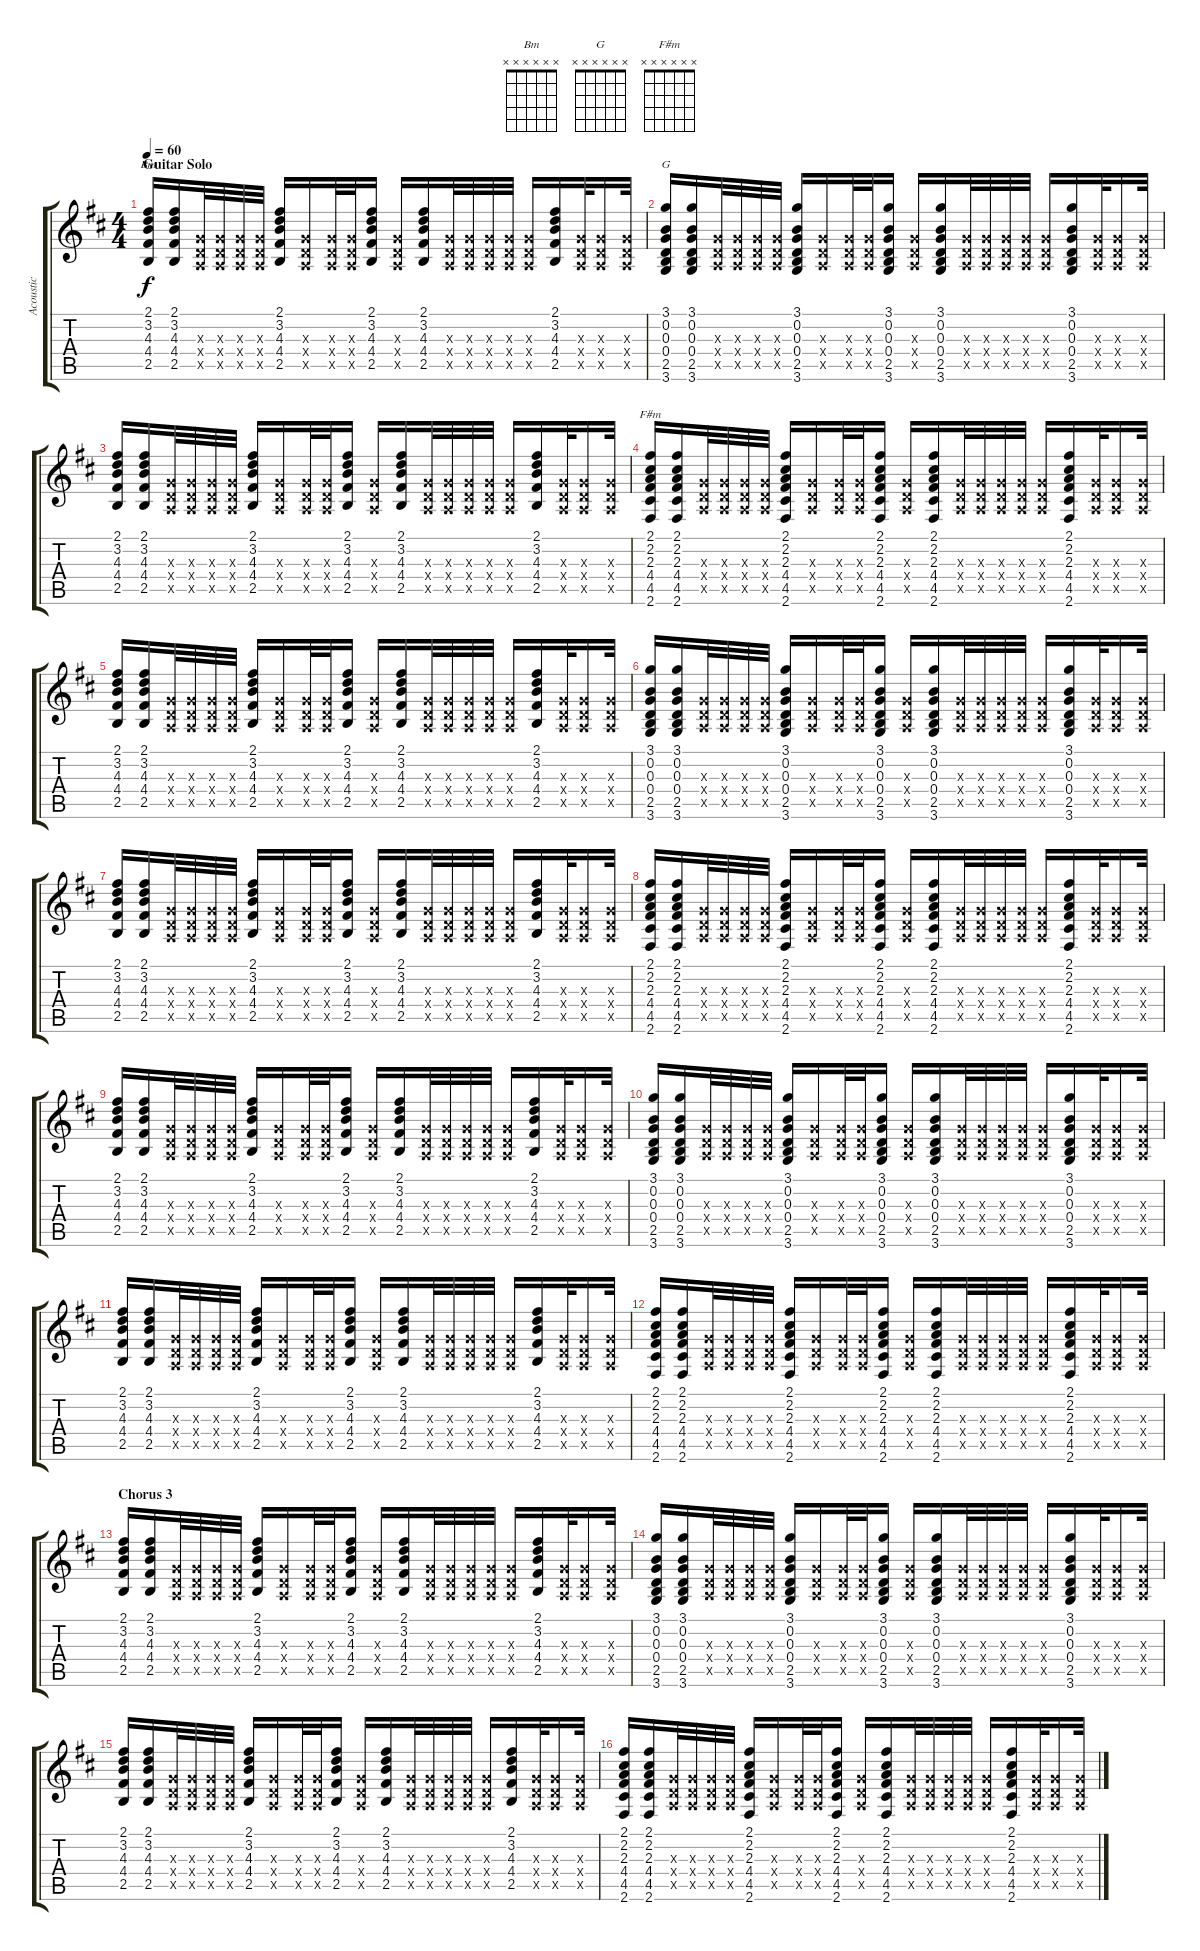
\track ("Acoustic" "Acoustic") {instrument acousticguitarsteel}
\staff {score tabs}
\tuning (E4 B3 G3 D3 A2 E2) {hide}
\chord ("Bm" x x x x x x)
\chord ("G" x x x x x x)
\chord ("F#m" x x x x x x)
\ts (4 4)
\section ("" "Guitar Solo")
\tempo 60
\clef g2
\ks bminor
(2.1 3.2 4.3 4.4 2.5).16{ch "Bm" dy f} (2.1 3.2 4.3 4.4 2.5).16 (0.3{x} 0.4{x} 0.5{x}).32 (0.3{x} 0.4{x} 0.5{x}).32 (0.3{x} 0.4{x} 0.5{x}).32 (0.3{x} 0.4{x} 0.5{x}).32 (2.1 3.2 4.3 4.4 2.5).16 (0.3{x} 0.4{x} 0.5{x}).16 (0.3{x} 0.4{x} 0.5{x}).32 (0.3{x} 0.4{x} 0.5{x}).32 (2.1 3.2 4.3 4.4 2.5).16 (0.3{x} 0.4{x} 0.5{x}).16 (2.1 3.2 4.3 4.4 2.5).16 (0.3{x} 0.4{x} 0.5{x}).32 (0.3{x} 0.4{x} 0.5{x}).32 (0.3{x} 0.4{x} 0.5{x}).32 (0.3{x} 0.4{x} 0.5{x}).32 (0.3{x} 0.4{x} 0.5{x}).16 (2.1 3.2 4.3 4.4 2.5).16 (0.3{x} 0.4{x} 0.5{x}).32 (0.3{x} 0.4{x} 0.5{x}).16 (0.3{x} 0.4{x} 0.5{x}).32 |
(3.1 0.2 0.3 0.4 2.5 3.6).16{ch "G"} (3.1 0.2 0.3 0.4 2.5 3.6).16 (0.3{x} 0.4{x} 0.5{x}).32 (0.3{x} 0.4{x} 0.5{x}).32 (0.3{x} 0.4{x} 0.5{x}).32 (0.3{x} 0.4{x} 0.5{x}).32 (3.1 0.2 0.3 0.4 2.5 3.6).16 (0.3{x} 0.4{x} 0.5{x}).16 (0.3{x} 0.4{x} 0.5{x}).32 (0.3{x} 0.4{x} 0.5{x}).32 (3.1 0.2 0.3 0.4 2.5 3.6).16 (0.3{x} 0.4{x} 0.5{x}).16 (3.1 0.2 0.3 0.4 2.5 3.6).16 (0.3{x} 0.4{x} 0.5{x}).32 (0.3{x} 0.4{x} 0.5{x}).32 (0.3{x} 0.4{x} 0.5{x}).32 (0.3{x} 0.4{x} 0.5{x}).32 (0.3{x} 0.4{x} 0.5{x}).16 (3.1 0.2 0.3 0.4 2.5 3.6).16 (0.3{x} 0.4{x} 0.5{x}).32 (0.3{x} 0.4{x} 0.5{x}).16 (0.3{x} 0.4{x} 0.5{x}).32 |
(2.1 3.2 4.3 4.4 2.5).16 (2.1 3.2 4.3 4.4 2.5).16 (0.3{x} 0.4{x} 0.5{x}).32 (0.3{x} 0.4{x} 0.5{x}).32 (0.3{x} 0.4{x} 0.5{x}).32 (0.3{x} 0.4{x} 0.5{x}).32 (2.1 3.2 4.3 4.4 2.5).16 (0.3{x} 0.4{x} 0.5{x}).16 (0.3{x} 0.4{x} 0.5{x}).32 (0.3{x} 0.4{x} 0.5{x}).32 (2.1 3.2 4.3 4.4 2.5).16 (0.3{x} 0.4{x} 0.5{x}).16 (2.1 3.2 4.3 4.4 2.5).16 (0.3{x} 0.4{x} 0.5{x}).32 (0.3{x} 0.4{x} 0.5{x}).32 (0.3{x} 0.4{x} 0.5{x}).32 (0.3{x} 0.4{x} 0.5{x}).32 (0.3{x} 0.4{x} 0.5{x}).16 (2.1 3.2 4.3 4.4 2.5).16 (0.3{x} 0.4{x} 0.5{x}).32 (0.3{x} 0.4{x} 0.5{x}).16 (0.3{x} 0.4{x} 0.5{x}).32 |
(2.1 2.2 2.3 4.4 4.5 2.6).16{ch "F#m"} (2.1 2.2 2.3 4.4 4.5 2.6).16 (0.3{x} 0.4{x} 0.5{x}).32 (0.3{x} 0.4{x} 0.5{x}).32 (0.3{x} 0.4{x} 0.5{x}).32 (0.3{x} 0.4{x} 0.5{x}).32 (2.1 2.2 2.3 4.4 4.5 2.6).16 (0.3{x} 0.4{x} 0.5{x}).16 (0.3{x} 0.4{x} 0.5{x}).32 (0.3{x} 0.4{x} 0.5{x}).32 (2.1 2.2 2.3 4.4 4.5 2.6).16 (0.3{x} 0.4{x} 0.5{x}).16 (2.1 2.2 2.3 4.4 4.5 2.6).16 (0.3{x} 0.4{x} 0.5{x}).32 (0.3{x} 0.4{x} 0.5{x}).32 (0.3{x} 0.4{x} 0.5{x}).32 (0.3{x} 0.4{x} 0.5{x}).32 (0.3{x} 0.4{x} 0.5{x}).16 (2.1 2.2 2.3 4.4 4.5 2.6).16 (0.3{x} 0.4{x} 0.5{x}).32 (0.3{x} 0.4{x} 0.5{x}).16 (0.3{x} 0.4{x} 0.5{x}).32 |
(2.1 3.2 4.3 4.4 2.5).16 (2.1 3.2 4.3 4.4 2.5).16 (0.3{x} 0.4{x} 0.5{x}).32 (0.3{x} 0.4{x} 0.5{x}).32 (0.3{x} 0.4{x} 0.5{x}).32 (0.3{x} 0.4{x} 0.5{x}).32 (2.1 3.2 4.3 4.4 2.5).16 (0.3{x} 0.4{x} 0.5{x}).16 (0.3{x} 0.4{x} 0.5{x}).32 (0.3{x} 0.4{x} 0.5{x}).32 (2.1 3.2 4.3 4.4 2.5).16 (0.3{x} 0.4{x} 0.5{x}).16 (2.1 3.2 4.3 4.4 2.5).16 (0.3{x} 0.4{x} 0.5{x}).32 (0.3{x} 0.4{x} 0.5{x}).32 (0.3{x} 0.4{x} 0.5{x}).32 (0.3{x} 0.4{x} 0.5{x}).32 (0.3{x} 0.4{x} 0.5{x}).16 (2.1 3.2 4.3 4.4 2.5).16 (0.3{x} 0.4{x} 0.5{x}).32 (0.3{x} 0.4{x} 0.5{x}).16 (0.3{x} 0.4{x} 0.5{x}).32 |
(3.1 0.2 0.3 0.4 2.5 3.6).16 (3.1 0.2 0.3 0.4 2.5 3.6).16 (0.3{x} 0.4{x} 0.5{x}).32 (0.3{x} 0.4{x} 0.5{x}).32 (0.3{x} 0.4{x} 0.5{x}).32 (0.3{x} 0.4{x} 0.5{x}).32 (3.1 0.2 0.3 0.4 2.5 3.6).16 (0.3{x} 0.4{x} 0.5{x}).16 (0.3{x} 0.4{x} 0.5{x}).32 (0.3{x} 0.4{x} 0.5{x}).32 (3.1 0.2 0.3 0.4 2.5 3.6).16 (0.3{x} 0.4{x} 0.5{x}).16 (3.1 0.2 0.3 0.4 2.5 3.6).16 (0.3{x} 0.4{x} 0.5{x}).32 (0.3{x} 0.4{x} 0.5{x}).32 (0.3{x} 0.4{x} 0.5{x}).32 (0.3{x} 0.4{x} 0.5{x}).32 (0.3{x} 0.4{x} 0.5{x}).16 (3.1 0.2 0.3 0.4 2.5 3.6).16 (0.3{x} 0.4{x} 0.5{x}).32 (0.3{x} 0.4{x} 0.5{x}).16 (0.3{x} 0.4{x} 0.5{x}).32 |
(2.1 3.2 4.3 4.4 2.5).16 (2.1 3.2 4.3 4.4 2.5).16 (0.3{x} 0.4{x} 0.5{x}).32 (0.3{x} 0.4{x} 0.5{x}).32 (0.3{x} 0.4{x} 0.5{x}).32 (0.3{x} 0.4{x} 0.5{x}).32 (2.1 3.2 4.3 4.4 2.5).16 (0.3{x} 0.4{x} 0.5{x}).16 (0.3{x} 0.4{x} 0.5{x}).32 (0.3{x} 0.4{x} 0.5{x}).32 (2.1 3.2 4.3 4.4 2.5).16 (0.3{x} 0.4{x} 0.5{x}).16 (2.1 3.2 4.3 4.4 2.5).16 (0.3{x} 0.4{x} 0.5{x}).32 (0.3{x} 0.4{x} 0.5{x}).32 (0.3{x} 0.4{x} 0.5{x}).32 (0.3{x} 0.4{x} 0.5{x}).32 (0.3{x} 0.4{x} 0.5{x}).16 (2.1 3.2 4.3 4.4 2.5).16 (0.3{x} 0.4{x} 0.5{x}).32 (0.3{x} 0.4{x} 0.5{x}).16 (0.3{x} 0.4{x} 0.5{x}).32 |
(2.1 2.2 2.3 4.4 4.5 2.6).16 (2.1 2.2 2.3 4.4 4.5 2.6).16 (0.3{x} 0.4{x} 0.5{x}).32 (0.3{x} 0.4{x} 0.5{x}).32 (0.3{x} 0.4{x} 0.5{x}).32 (0.3{x} 0.4{x} 0.5{x}).32 (2.1 2.2 2.3 4.4 4.5 2.6).16 (0.3{x} 0.4{x} 0.5{x}).16 (0.3{x} 0.4{x} 0.5{x}).32 (0.3{x} 0.4{x} 0.5{x}).32 (2.1 2.2 2.3 4.4 4.5 2.6).16 (0.3{x} 0.4{x} 0.5{x}).16 (2.1 2.2 2.3 4.4 4.5 2.6).16 (0.3{x} 0.4{x} 0.5{x}).32 (0.3{x} 0.4{x} 0.5{x}).32 (0.3{x} 0.4{x} 0.5{x}).32 (0.3{x} 0.4{x} 0.5{x}).32 (0.3{x} 0.4{x} 0.5{x}).16 (2.1 2.2 2.3 4.4 4.5 2.6).16 (0.3{x} 0.4{x} 0.5{x}).32 (0.3{x} 0.4{x} 0.5{x}).16 (0.3{x} 0.4{x} 0.5{x}).32 |
(2.1 3.2 4.3 4.4 2.5).16 (2.1 3.2 4.3 4.4 2.5).16 (0.3{x} 0.4{x} 0.5{x}).32 (0.3{x} 0.4{x} 0.5{x}).32 (0.3{x} 0.4{x} 0.5{x}).32 (0.3{x} 0.4{x} 0.5{x}).32 (2.1 3.2 4.3 4.4 2.5).16 (0.3{x} 0.4{x} 0.5{x}).16 (0.3{x} 0.4{x} 0.5{x}).32 (0.3{x} 0.4{x} 0.5{x}).32 (2.1 3.2 4.3 4.4 2.5).16 (0.3{x} 0.4{x} 0.5{x}).16 (2.1 3.2 4.3 4.4 2.5).16 (0.3{x} 0.4{x} 0.5{x}).32 (0.3{x} 0.4{x} 0.5{x}).32 (0.3{x} 0.4{x} 0.5{x}).32 (0.3{x} 0.4{x} 0.5{x}).32 (0.3{x} 0.4{x} 0.5{x}).16 (2.1 3.2 4.3 4.4 2.5).16 (0.3{x} 0.4{x} 0.5{x}).32 (0.3{x} 0.4{x} 0.5{x}).16 (0.3{x} 0.4{x} 0.5{x}).32 |
(3.1 0.2 0.3 0.4 2.5 3.6).16 (3.1 0.2 0.3 0.4 2.5 3.6).16 (0.3{x} 0.4{x} 0.5{x}).32 (0.3{x} 0.4{x} 0.5{x}).32 (0.3{x} 0.4{x} 0.5{x}).32 (0.3{x} 0.4{x} 0.5{x}).32 (3.1 0.2 0.3 0.4 2.5 3.6).16 (0.3{x} 0.4{x} 0.5{x}).16 (0.3{x} 0.4{x} 0.5{x}).32 (0.3{x} 0.4{x} 0.5{x}).32 (3.1 0.2 0.3 0.4 2.5 3.6).16 (0.3{x} 0.4{x} 0.5{x}).16 (3.1 0.2 0.3 0.4 2.5 3.6).16 (0.3{x} 0.4{x} 0.5{x}).32 (0.3{x} 0.4{x} 0.5{x}).32 (0.3{x} 0.4{x} 0.5{x}).32 (0.3{x} 0.4{x} 0.5{x}).32 (0.3{x} 0.4{x} 0.5{x}).16 (3.1 0.2 0.3 0.4 2.5 3.6).16 (0.3{x} 0.4{x} 0.5{x}).32 (0.3{x} 0.4{x} 0.5{x}).16 (0.3{x} 0.4{x} 0.5{x}).32 |
(2.1 3.2 4.3 4.4 2.5).16 (2.1 3.2 4.3 4.4 2.5).16 (0.3{x} 0.4{x} 0.5{x}).32 (0.3{x} 0.4{x} 0.5{x}).32 (0.3{x} 0.4{x} 0.5{x}).32 (0.3{x} 0.4{x} 0.5{x}).32 (2.1 3.2 4.3 4.4 2.5).16 (0.3{x} 0.4{x} 0.5{x}).16 (0.3{x} 0.4{x} 0.5{x}).32 (0.3{x} 0.4{x} 0.5{x}).32 (2.1 3.2 4.3 4.4 2.5).16 (0.3{x} 0.4{x} 0.5{x}).16 (2.1 3.2 4.3 4.4 2.5).16 (0.3{x} 0.4{x} 0.5{x}).32 (0.3{x} 0.4{x} 0.5{x}).32 (0.3{x} 0.4{x} 0.5{x}).32 (0.3{x} 0.4{x} 0.5{x}).32 (0.3{x} 0.4{x} 0.5{x}).16 (2.1 3.2 4.3 4.4 2.5).16 (0.3{x} 0.4{x} 0.5{x}).32 (0.3{x} 0.4{x} 0.5{x}).16 (0.3{x} 0.4{x} 0.5{x}).32 |
(2.1 2.2 2.3 4.4 4.5 2.6).16 (2.1 2.2 2.3 4.4 4.5 2.6).16 (0.3{x} 0.4{x} 0.5{x}).32 (0.3{x} 0.4{x} 0.5{x}).32 (0.3{x} 0.4{x} 0.5{x}).32 (0.3{x} 0.4{x} 0.5{x}).32 (2.1 2.2 2.3 4.4 4.5 2.6).16 (0.3{x} 0.4{x} 0.5{x}).16 (0.3{x} 0.4{x} 0.5{x}).32 (0.3{x} 0.4{x} 0.5{x}).32 (2.1 2.2 2.3 4.4 4.5 2.6).16 (0.3{x} 0.4{x} 0.5{x}).16 (2.1 2.2 2.3 4.4 4.5 2.6).16 (0.3{x} 0.4{x} 0.5{x}).32 (0.3{x} 0.4{x} 0.5{x}).32 (0.3{x} 0.4{x} 0.5{x}).32 (0.3{x} 0.4{x} 0.5{x}).32 (0.3{x} 0.4{x} 0.5{x}).16 (2.1 2.2 2.3 4.4 4.5 2.6).16 (0.3{x} 0.4{x} 0.5{x}).32 (0.3{x} 0.4{x} 0.5{x}).16 (0.3{x} 0.4{x} 0.5{x}).32 |
\section ("" "Chorus 3")
(2.1 3.2 4.3 4.4 2.5).16 (2.1 3.2 4.3 4.4 2.5).16 (0.3{x} 0.4{x} 0.5{x}).32 (0.3{x} 0.4{x} 0.5{x}).32 (0.3{x} 0.4{x} 0.5{x}).32 (0.3{x} 0.4{x} 0.5{x}).32 (2.1 3.2 4.3 4.4 2.5).16 (0.3{x} 0.4{x} 0.5{x}).16 (0.3{x} 0.4{x} 0.5{x}).32 (0.3{x} 0.4{x} 0.5{x}).32 (2.1 3.2 4.3 4.4 2.5).16 (0.3{x} 0.4{x} 0.5{x}).16 (2.1 3.2 4.3 4.4 2.5).16 (0.3{x} 0.4{x} 0.5{x}).32 (0.3{x} 0.4{x} 0.5{x}).32 (0.3{x} 0.4{x} 0.5{x}).32 (0.3{x} 0.4{x} 0.5{x}).32 (0.3{x} 0.4{x} 0.5{x}).16 (2.1 3.2 4.3 4.4 2.5).16 (0.3{x} 0.4{x} 0.5{x}).32 (0.3{x} 0.4{x} 0.5{x}).16 (0.3{x} 0.4{x} 0.5{x}).32 |
(3.1 0.2 0.3 0.4 2.5 3.6).16 (3.1 0.2 0.3 0.4 2.5 3.6).16 (0.3{x} 0.4{x} 0.5{x}).32 (0.3{x} 0.4{x} 0.5{x}).32 (0.3{x} 0.4{x} 0.5{x}).32 (0.3{x} 0.4{x} 0.5{x}).32 (3.1 0.2 0.3 0.4 2.5 3.6).16 (0.3{x} 0.4{x} 0.5{x}).16 (0.3{x} 0.4{x} 0.5{x}).32 (0.3{x} 0.4{x} 0.5{x}).32 (3.1 0.2 0.3 0.4 2.5 3.6).16 (0.3{x} 0.4{x} 0.5{x}).16 (3.1 0.2 0.3 0.4 2.5 3.6).16 (0.3{x} 0.4{x} 0.5{x}).32 (0.3{x} 0.4{x} 0.5{x}).32 (0.3{x} 0.4{x} 0.5{x}).32 (0.3{x} 0.4{x} 0.5{x}).32 (0.3{x} 0.4{x} 0.5{x}).16 (3.1 0.2 0.3 0.4 2.5 3.6).16 (0.3{x} 0.4{x} 0.5{x}).32 (0.3{x} 0.4{x} 0.5{x}).16 (0.3{x} 0.4{x} 0.5{x}).32 |
(2.1 3.2 4.3 4.4 2.5).16 (2.1 3.2 4.3 4.4 2.5).16 (0.3{x} 0.4{x} 0.5{x}).32 (0.3{x} 0.4{x} 0.5{x}).32 (0.3{x} 0.4{x} 0.5{x}).32 (0.3{x} 0.4{x} 0.5{x}).32 (2.1 3.2 4.3 4.4 2.5).16 (0.3{x} 0.4{x} 0.5{x}).16 (0.3{x} 0.4{x} 0.5{x}).32 (0.3{x} 0.4{x} 0.5{x}).32 (2.1 3.2 4.3 4.4 2.5).16 (0.3{x} 0.4{x} 0.5{x}).16 (2.1 3.2 4.3 4.4 2.5).16 (0.3{x} 0.4{x} 0.5{x}).32 (0.3{x} 0.4{x} 0.5{x}).32 (0.3{x} 0.4{x} 0.5{x}).32 (0.3{x} 0.4{x} 0.5{x}).32 (0.3{x} 0.4{x} 0.5{x}).16 (2.1 3.2 4.3 4.4 2.5).16 (0.3{x} 0.4{x} 0.5{x}).32 (0.3{x} 0.4{x} 0.5{x}).16 (0.3{x} 0.4{x} 0.5{x}).32 |
(2.1 2.2 2.3 4.4 4.5 2.6).16 (2.1 2.2 2.3 4.4 4.5 2.6).16 (0.3{x} 0.4{x} 0.5{x}).32 (0.3{x} 0.4{x} 0.5{x}).32 (0.3{x} 0.4{x} 0.5{x}).32 (0.3{x} 0.4{x} 0.5{x}).32 (2.1 2.2 2.3 4.4 4.5 2.6).16 (0.3{x} 0.4{x} 0.5{x}).16 (0.3{x} 0.4{x} 0.5{x}).32 (0.3{x} 0.4{x} 0.5{x}).32 (2.1 2.2 2.3 4.4 4.5 2.6).16 (0.3{x} 0.4{x} 0.5{x}).16 (2.1 2.2 2.3 4.4 4.5 2.6).16 (0.3{x} 0.4{x} 0.5{x}).32 (0.3{x} 0.4{x} 0.5{x}).32 (0.3{x} 0.4{x} 0.5{x}).32 (0.3{x} 0.4{x} 0.5{x}).32 (0.3{x} 0.4{x} 0.5{x}).16 (2.1 2.2 2.3 4.4 4.5 2.6).16 (0.3{x} 0.4{x} 0.5{x}).32 (0.3{x} 0.4{x} 0.5{x}).16 (0.3{x} 0.4{x} 0.5{x}).32
